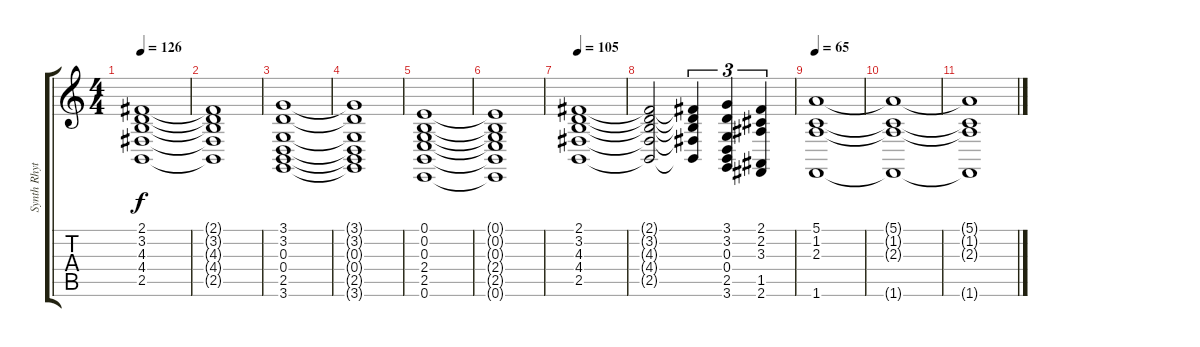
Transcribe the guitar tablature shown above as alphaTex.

\track ("Synth Rhythm" "Synth Rhyt") {instrument stringensemble1}
\staff {score tabs}
\tuning (E4 B3 G3 D3 A2 E2) {hide}
\ts (4 4)
\tempo 126
\clef g2
\ks c
(2.1 3.2 4.3 4.4 2.5).1{dy f} |
(2.1{t} 3.2{t} 4.3{t} 4.4{t} 2.5{t}).1 |
(3.1 3.2 0.3 0.4 2.5 3.6).1 |
(3.1{t} 3.2{t} 0.3{t} 0.4{t} 2.5{t} 3.6{t}).1 |
(0.1 0.2 0.3 2.4 2.5 0.6).1 |
(0.1{t} 0.2{t} 0.3{t} 2.4{t} 2.5{t} 0.6{t}).1 |
\tempo 105
(2.1 3.2 4.3 4.4 2.5).1 |
(2.1{t} 3.2{t} 4.3{t} 4.4{t} 2.5{t}).2 (2.1{t} 3.2{t} 4.3{t} 4.4{t} 2.5{t}).4{tu (3 2)} (3.1 3.2 0.3 0.4 2.5 3.6).4{tu (3 2)} (2.1 2.2 3.3 1.5 2.6).4{tu (3 2)} |
\tempo 65
(5.1 1.2 2.3 1.6).1 |
(5.1{t} 1.2{t} 2.3{t} 1.6{t}).1 |
(5.1{t} 1.2{t} 2.3{t} 1.6{t}).1
